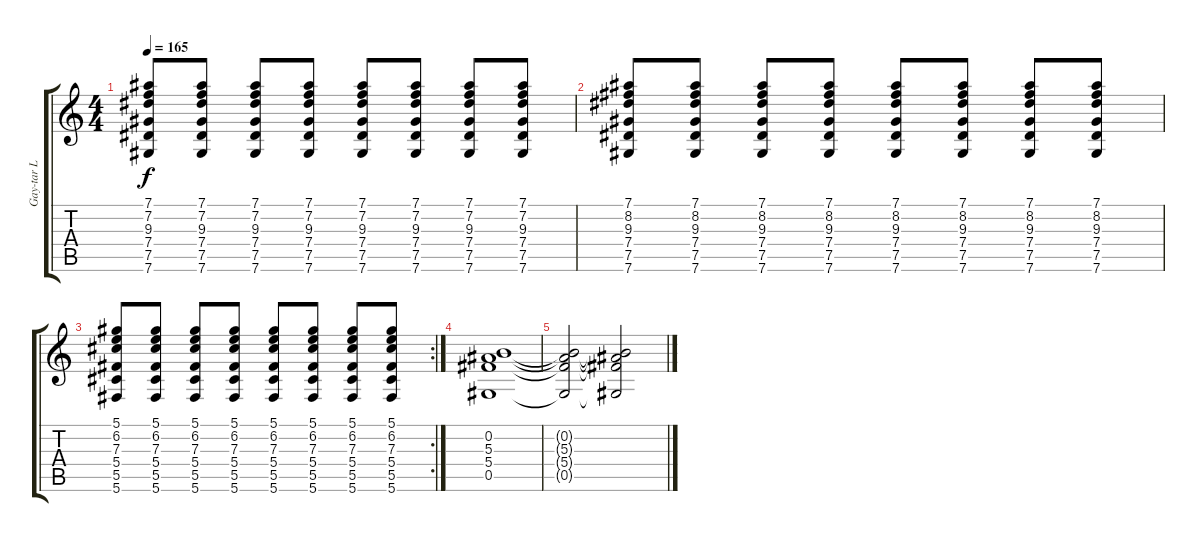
\track ("Gay-tar L" "Gay-tar L") {instrument distortionguitar}
\staff {score tabs}
\tuning (Eb4 Bb3 Gb3 Db3 Ab2 Db2) {hide}
\ts (4 4)
\tempo 165
\clef g2
\ks c
(7.1 7.2 9.3 7.4 7.5 7.6).8{dy f} (7.1 7.2 9.3 7.4 7.5 7.6).8 (7.1 7.2 9.3 7.4 7.5 7.6).8 (7.1 7.2 9.3 7.4 7.5 7.6).8 (7.1 7.2 9.3 7.4 7.5 7.6).8 (7.1 7.2 9.3 7.4 7.5 7.6).8 (7.1 7.2 9.3 7.4 7.5 7.6).8 (7.1 7.2 9.3 7.4 7.5 7.6).8 |
(7.1 8.2 9.3 7.4 7.5 7.6).8 (7.1 8.2 9.3 7.4 7.5 7.6).8 (7.1 8.2 9.3 7.4 7.5 7.6).8 (7.1 8.2 9.3 7.4 7.5 7.6).8 (7.1 8.2 9.3 7.4 7.5 7.6).8 (7.1 8.2 9.3 7.4 7.5 7.6).8 (7.1 8.2 9.3 7.4 7.5 7.6).8 (7.1 8.2 9.3 7.4 7.5 7.6).8 |
\rc 2
(5.1 6.2 7.3 5.4 5.5 5.6).8 (5.1 6.2 7.3 5.4 5.5 5.6).8 (5.1 6.2 7.3 5.4 5.5 5.6).8 (5.1 6.2 7.3 5.4 5.5 5.6).8 (5.1 6.2 7.3 5.4 5.5 5.6).8 (5.1 6.2 7.3 5.4 5.5 5.6).8 (5.1 6.2 7.3 5.4 5.5 5.6).8 (5.1 6.2 7.3 5.4 5.5 5.6).8 |
(0.2 5.3 5.4 0.5).1 |
(0.2{t} 5.3{t} 5.4{t} 0.5{t}).2 (0.2{t} 5.3{t} 5.4{t} 0.5{t}).2
